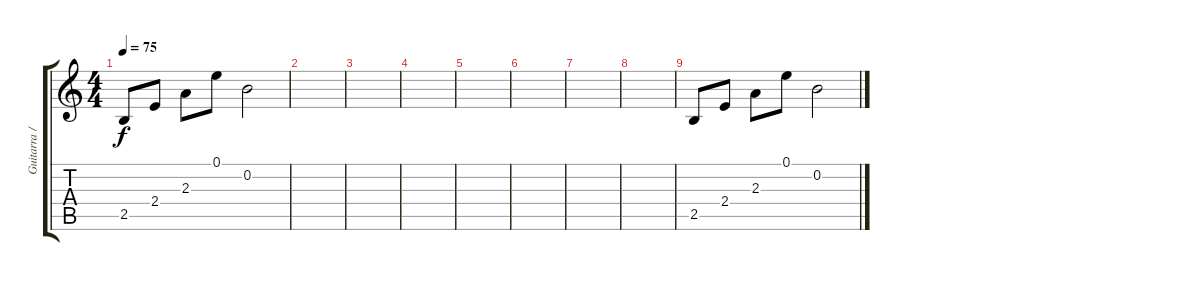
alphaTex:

\track ("Guitarra / George" "Guitarra /") {instrument distortionguitar}
\staff {score tabs}
\tuning (E4 B3 G3 D3 A2 E2) {hide}
\ts (4 4)
\tempo 75
\clef g2
\ks c
2.5.8{dy f instrument electricguitarjazz} 2.4.8 2.3.8 0.1.8 0.2.2 |
|
|
|
|
|
|
|
2.5.8{instrument electricguitarjazz} 2.4.8 2.3.8 0.1.8 0.2.2
